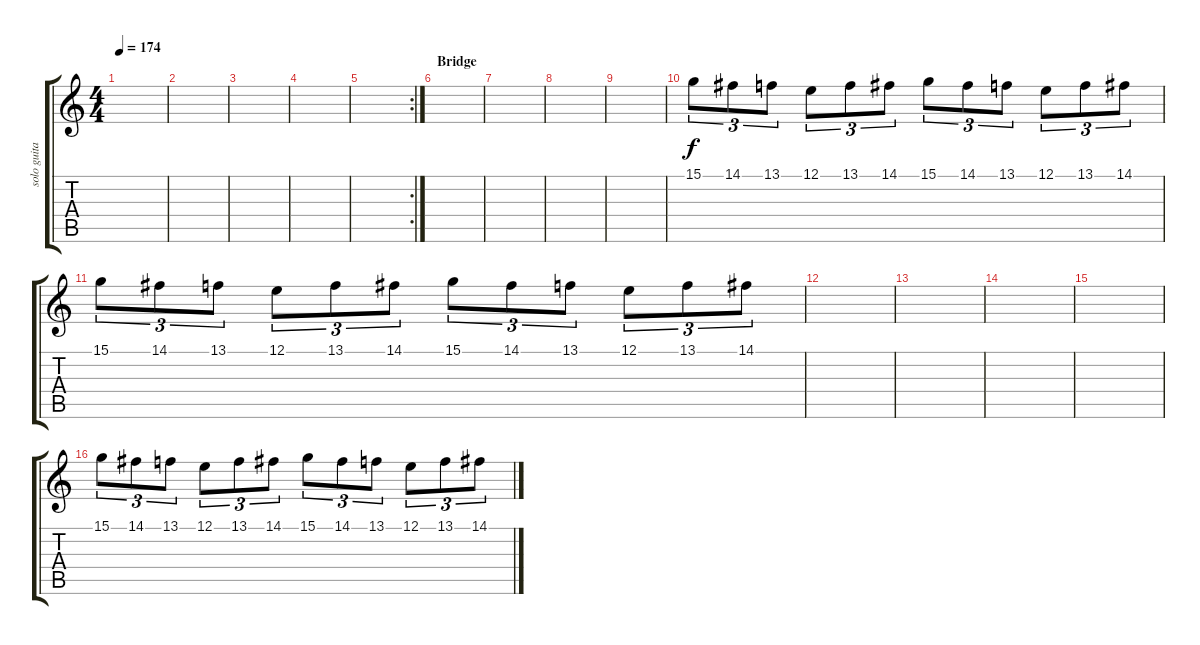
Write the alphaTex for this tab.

\track ("solo guitar" "solo guita") {instrument pizzicatostrings}
\staff {score tabs}
\tuning (E4 B3 G3 D3 A2 E2) {hide}
\ts (4 4)
\tempo 174
\clef g2
\ks c
|
|
|
|
\rc 2
|
\section ("" "Bridge")
|
|
|
|
15.1.8{tu (3 2)} 14.1.8{tu (3 2)} 13.1.8{tu (3 2)} 12.1.8{tu (3 2)} 13.1.8{tu (3 2)} 14.1.8{tu (3 2)} 15.1.8{tu (3 2)} 14.1.8{tu (3 2)} 13.1.8{tu (3 2)} 12.1.8{tu (3 2)} 13.1.8{tu (3 2)} 14.1.8{tu (3 2)} |
15.1.8{tu (3 2)} 14.1.8{tu (3 2)} 13.1.8{tu (3 2)} 12.1.8{tu (3 2)} 13.1.8{tu (3 2)} 14.1.8{tu (3 2)} 15.1.8{tu (3 2)} 14.1.8{tu (3 2)} 13.1.8{tu (3 2)} 12.1.8{tu (3 2)} 13.1.8{tu (3 2)} 14.1.8{tu (3 2)} |
|
|
|
|
15.1.8{tu (3 2) volume 8} 14.1.8{tu (3 2) volume 14} 13.1.8{tu (3 2)} 12.1.8{tu (3 2)} 13.1.8{tu (3 2)} 14.1.8{tu (3 2)} 15.1.8{tu (3 2)} 14.1.8{tu (3 2)} 13.1.8{tu (3 2)} 12.1.8{tu (3 2)} 13.1.8{tu (3 2)} 14.1.8{tu (3 2)}
